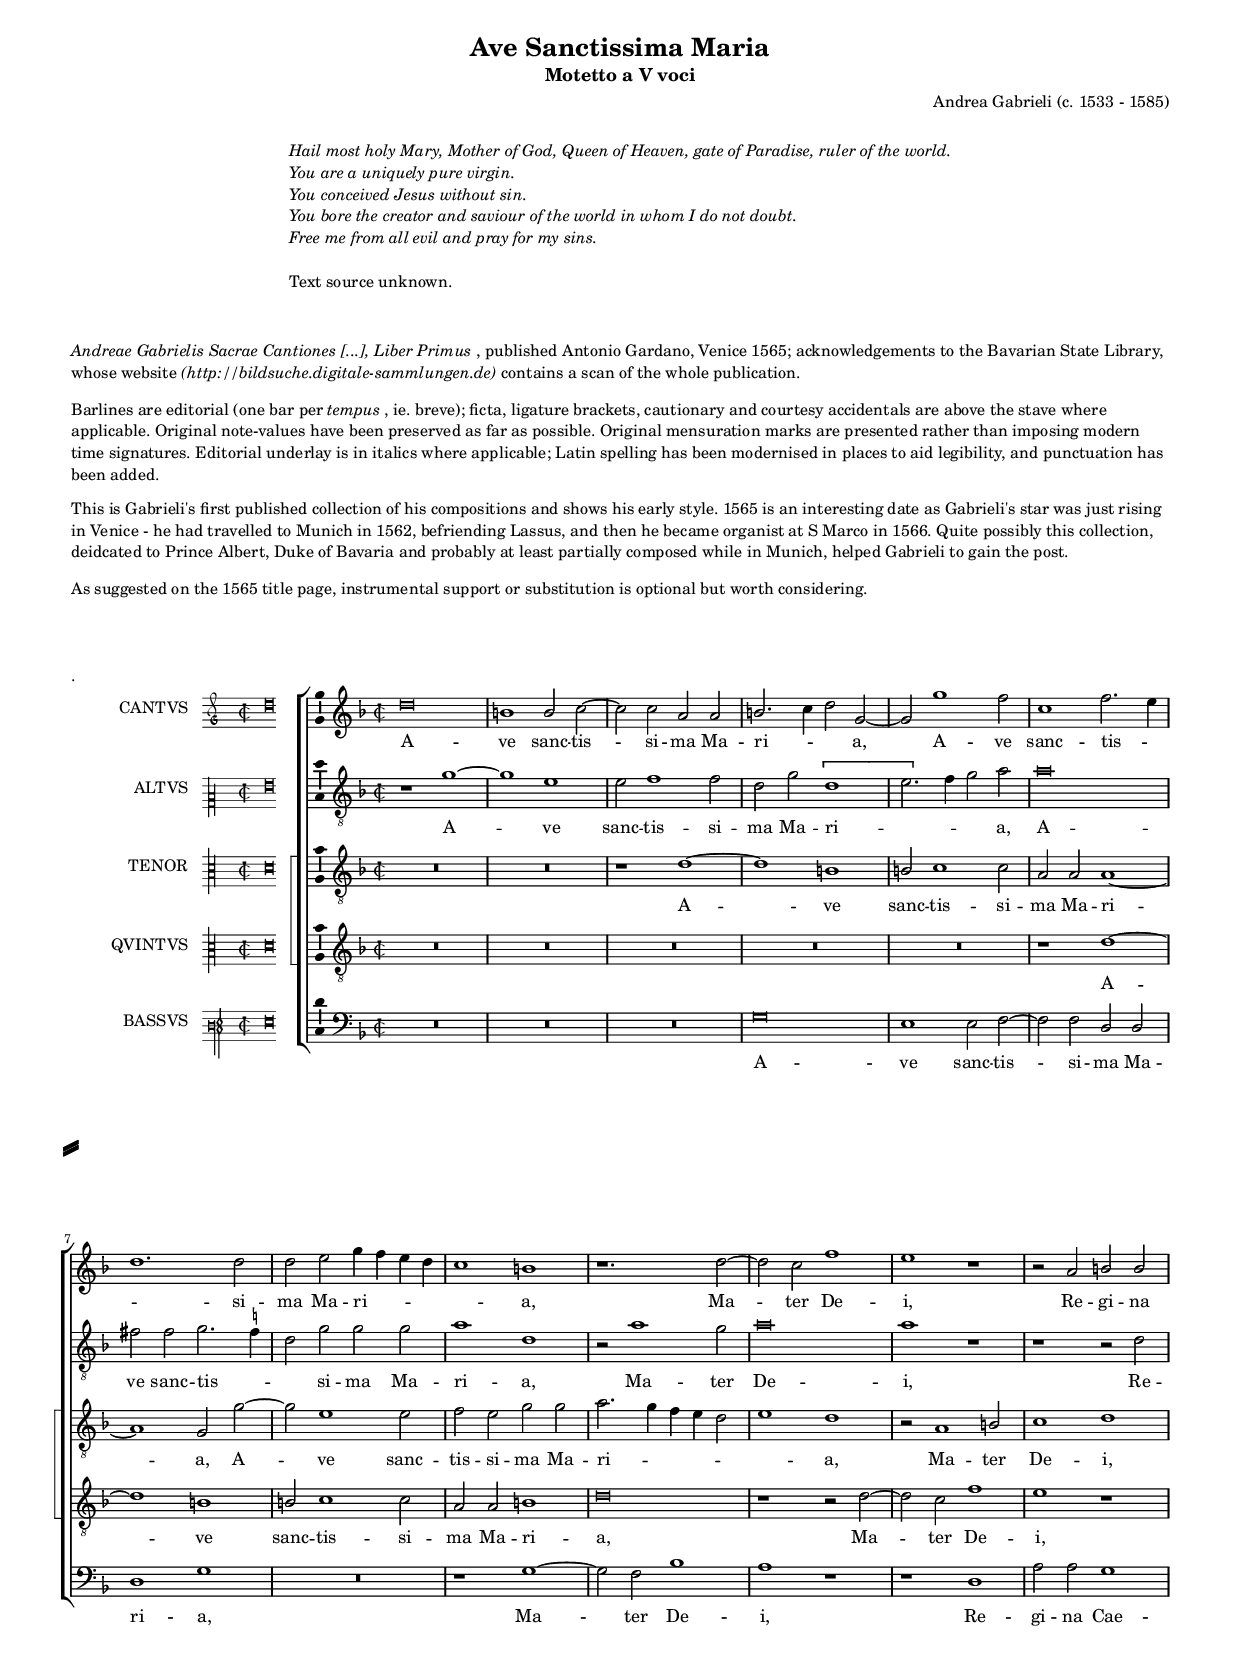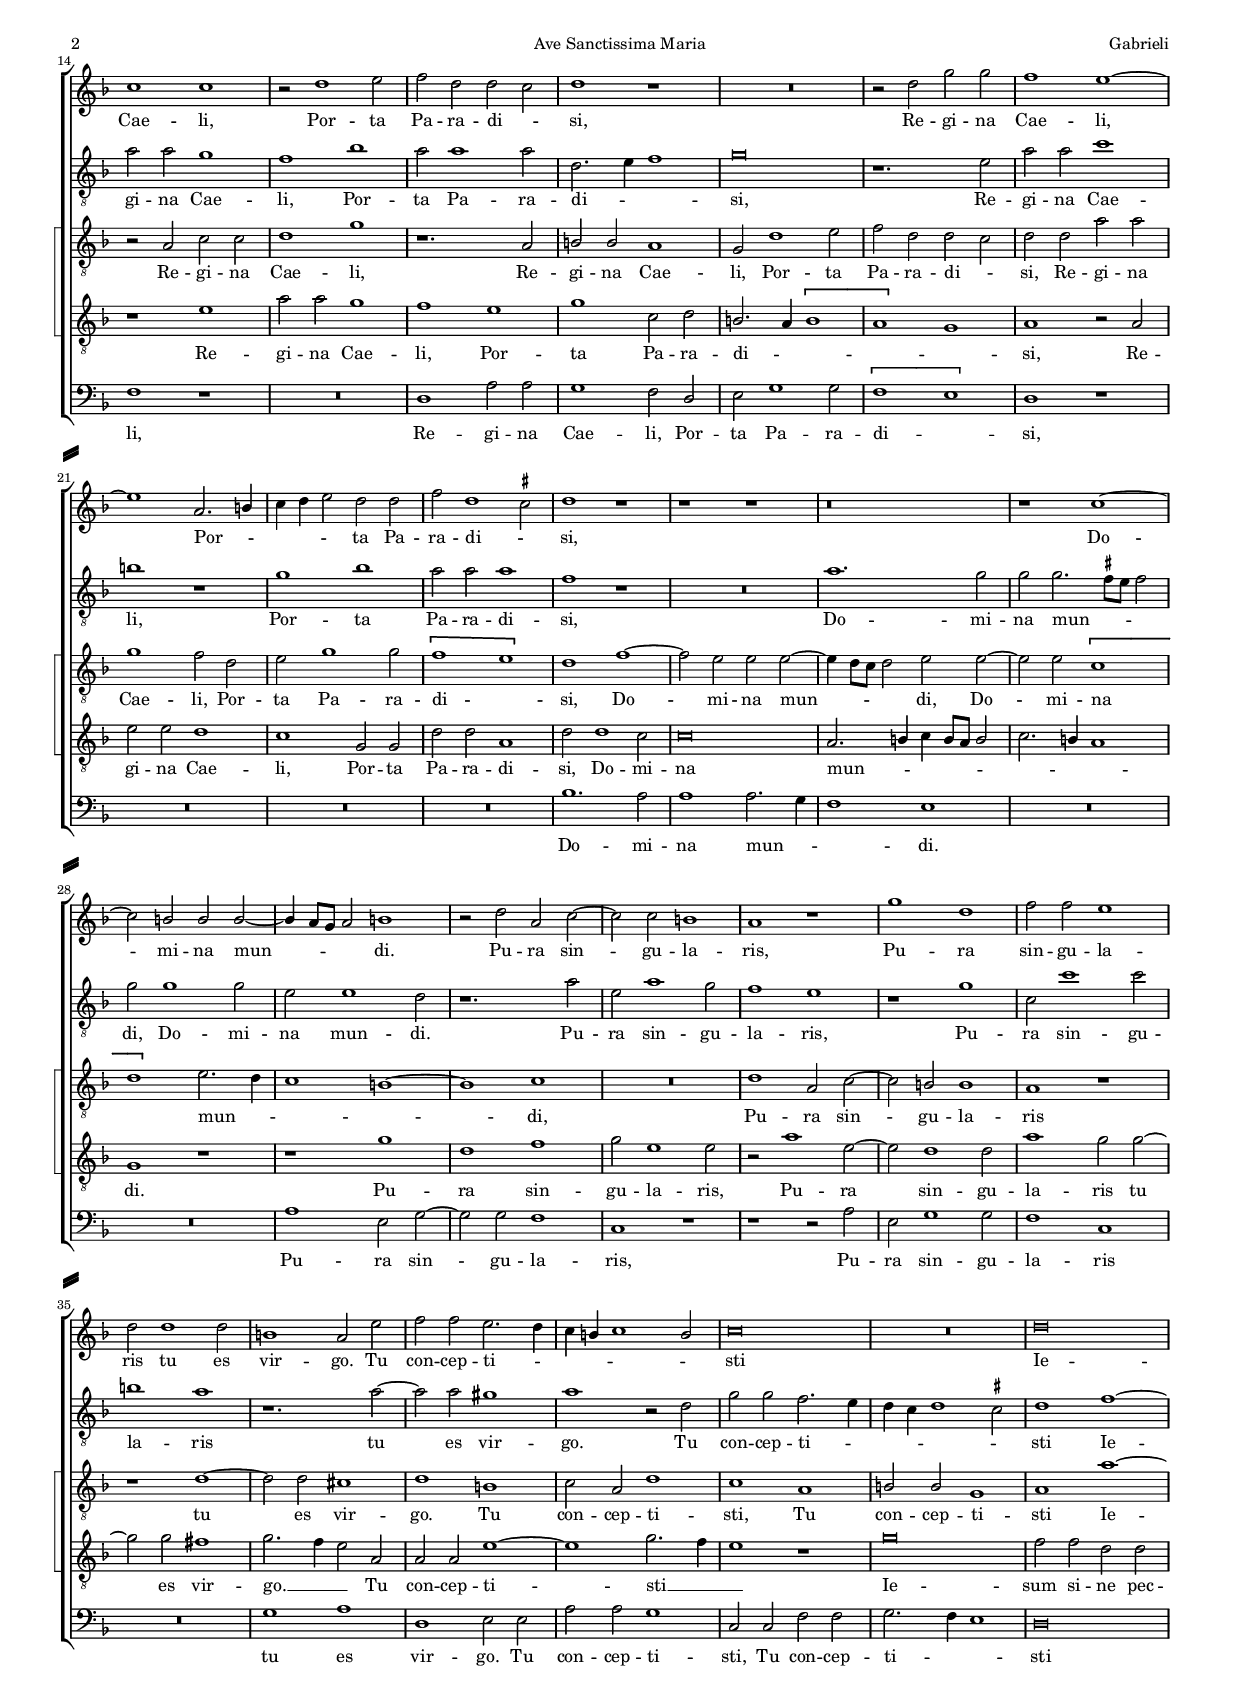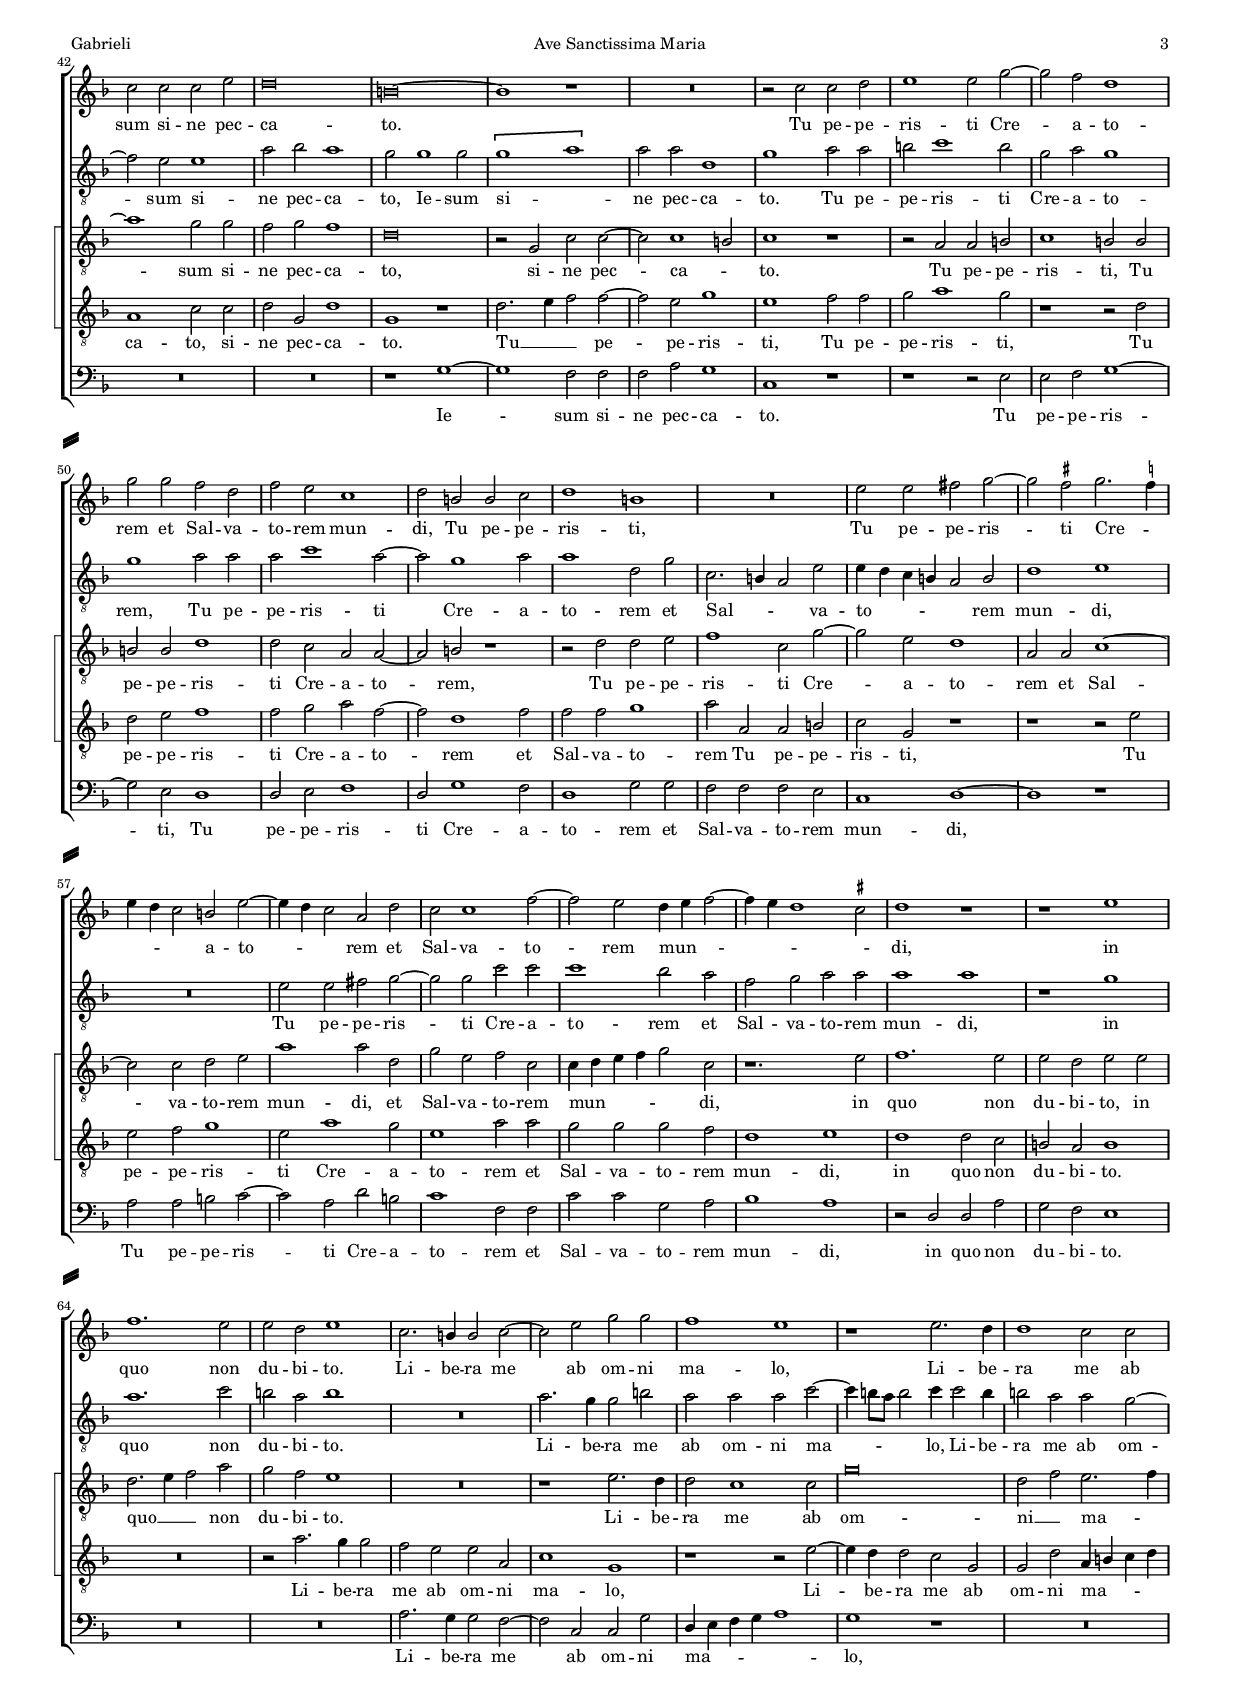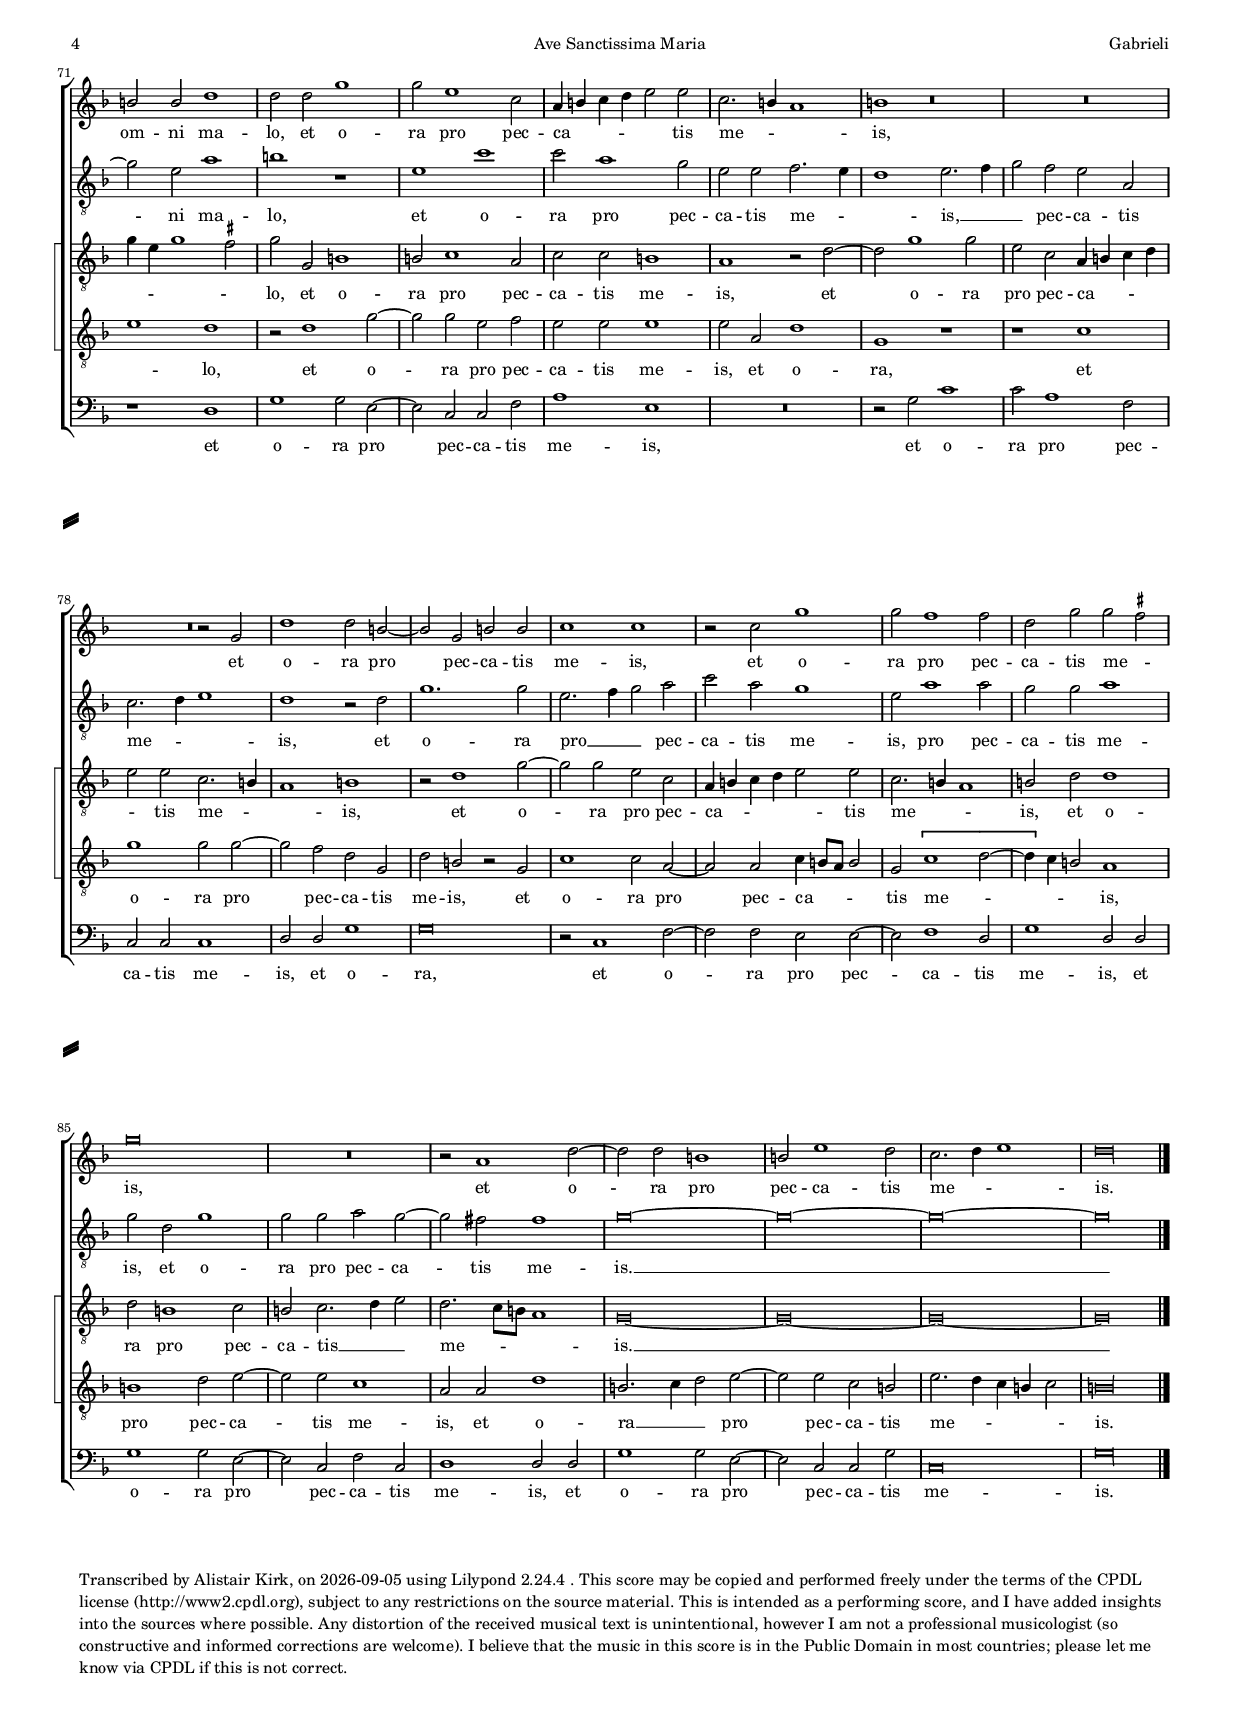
%
%  Alistair Kirk's Lilypond Template for Polyphonic Music - last revised 2018-09-03.
%
%
%  If you can't be bothered to learn how to use lilypond properly (fair enough) then you can still easily make many 
%  commonly-needed changes to this score - including transposition, clefs, music size, titles etc etc - using my 
%  easy online guide at https://guidallambert.github.io/MusicEditing/EasyLilypondCustomisation.html
%
%  Best edited using Frescobaldi!  Get it from frescobaldi.org - a highly recommended 
%  Lilypond editor.  (I also highly recommend VSCode with its Git integration for version controlling.)
%


%%%%%%%%%%%%%%%%%%
% 1 - Description of this score
%%%%%%%%%%%%%%%%%%

%%% 1A - paper layout
%

#(set-default-paper-size "a4")
#(set-global-staff-size 14)
\paper {
        left-margin   = 12\mm
        right-margin   = 12\mm
        top-margin    = 10\mm
        bottom-margin = 10\mm
}

%%% 1B - titles
%

\header {
	title = "Ave Sanctissima Maria"
	subtitle = "Motetto a V voci"
	% poet = ""
	% subsubtitle = "VIII Vocum"
	% arranger = ""
	composer = "Andrea Gabrieli (c. 1533 - 1585)"
	% opus=""
}

hcomposer = "Gabrieli"
htitle = "Ave Sanctissima Maria"

%%% 1C - Transposition of the whole score.
%
% This works relative to c.
%  Ie. To keep the original pitch leave this as 'c' (without quotes).
% To transpose the whole score up a tone set to 'd'.  For down a tone, set to 'bes,' (note the comma) etc
%  Everything is transposed, including key signatures etc (but prefatory staves are not affected).

TranspositionInterval = c



%%% 1D - clefs and stave labels
%

StaveAClef =  "treble"
StaveALabel =  "CANTVS"

StaveBClef =  "treble_8"
StaveBLabel =  "ALTVS"

StaveCClef =  "treble_8"
StaveCLabel =  "TENOR"

StaveDClef =  "treble_8"
StaveDLabel =  "QVINTVS"

StaveEClef =   "bass"
StaveELabel =   "BASSVS"

StaveFClef =  "treble_8"
StaveFLabel =   "Altus"

StaveGClef =   "treble_8"
StaveGLabel =   "Tenor"

StaveHClef =   "bass"
StaveHLabel =   "Bassus"

%%% 1E - key and time signature
%

gkeysig = {\key f \major}  %  Nb.  don't need to change this even if transposing - see above
global = {
	\time 2/1  %nb this might be overridden elsewhere (actually thinking of getting rid of it here...
	\gkeysig
        \override Score.MetronomeMark #'transparent = ##t
}

%%%1f  - What sound and tempo to use for the output MIDI file
%

% Tempo:
% Set the first number in the line below to set the playback speed.
% The number controls the length of the semibreve (which is the
% tactus of most 16th century polyphony written in tempus imperfectum)
% Suggest something in the range of 35 (very slow) to 65 (very fast).
% 45 is my default.

midiTactus = #(ly:make-moment 55 1)

% Playback sound:
% I think ocarina sounds a bit like a chamber organ on most General MIDI
% soundbanks, and annoys me the least of all the various terrible options,
% but suit yourself!
% "recorder" may also be useful on your computer??

MidiPlaybackSound = "ocarina"


%%%%%%%%%%%%%%%%%%
% 2 - Generic 'technical' settings (shouldn't usually need to change any of these unless personal preference suggests otherwise)
%%%%%%%%%%%%%%%%%%

\layout {
	\context {
		\Voice
			\remove "Note_heads_engraver"
			\consists "Completion_heads_engraver"
			\override NoteHead #'style = #'baroque

                         % These two go together!
                         \override Slur #'transparent = ##t
                         \override AccidentalSuggestion #'avoid-slur = #'inside  % Doesm't seem to help (in that ficta are shown way outside the stave when theres a slur) but does at least suppress all the error messages in the log file!


			\remove "Rest_engraver"
			\consists "Completion_rest_engraver"
                        \override Stem #'neutral-direction = #up

	}
	\context {
		\Staff
			\consists Ambitus_engraver
                        %% \override Stem #'thickness = #0.9
                        \RemoveEmptyStaves
	}
        \context {
                \StaffGroup
                        \consists "Separating_line_group_engraver"
	}
        \context {
                 \Score
                          \override BarNumber #'padding = #1.5
                          %\override BarNumber #'font-size = #1
                          %\override BarLine #'transparent = ##t	%% Uncomment for Mensurstriche (also change from ChoirStaff to Staffgroup and comment out completion_heads_engraver etc
                          %\override BarLine #'hair-thickness = #0.9   %% Example of how to manipulate barlines
        }
        \context {
                \Lyrics
                       %\override LyricText #'font-size = #1.2
                       %\override LyricText #'whiteout = ##t		% Might help with mensurstriche
                       %\override LyricExtender #'whiteout = ##t	% Might help with mensurstriche
                       %\override LyricHyphen #'whiteout = ##t		% Might help with mensurstriche
	}
}
\paper {
	ragged-last-bottom = ##f
  	ragged-bottom = ##f
	system-separator-markup = \slashSeparator
        evenHeaderMarkup=\markup  \fill-line { \fromproperty #'page:page-number-string \htitle \hcomposer }
	oddHeaderMarkup= \markup  \fill-line { \on-the-fly #not-first-page \hcomposer \on-the-fly #not-first-page \htitle \on-the-fly #not-first-page \fromproperty #'page:page-number-string }
         top-system-spacing #'basic-distance = #7    % Top stave is a bit too close to the page headers.
         % systems-per-page = 3  	% Lilypond rarely needs forcing like this...
         %  system-count = 13   	% ditto
         % page-count = 8    		% ditto
}




%%% The main musical content is in the two linked files below:



%%%%%%%%%%%%%%%%%%
% Some useful definitions for early music
%%%%%%%%%%%%%%%%%%

italicas=\override LyricText #'font-shape = #'italic
rectas=\override LyricText #'font-shape = #'upright
ss=\once \set suggestAccidentals = ##t
ficta = \once \set suggestAccidentals = ##t
date = #(strftime "%Y-%m-%d" (localtime (current-time)))
%m0 = \melismaEnd
%m1 = \melisma

%% Defining graphics for unusual mensural time signatures!
#(
  define ((double-time-signature2 glyph a) grob) (
       grob-interpret-markup grob (
          markup  (
            #:line ( #:musicglyph glyph #:number #:vcenter a )
          )
       )
  )
)
#(
  define ((double-time-signature3 glyph a b) grob) (
       grob-interpret-markup grob (
          markup  (
            #:line ( #:musicglyph glyph #:vcenter #:column (a b) )
          )
       )
  )
)
#(
  define ((custom-time-signature glyph) grob) (
       grob-interpret-markup grob (
          markup  (
            #:line ( #:musicglyph glyph)
          )
       )
  )
)


%%%%%%%%%%%%%%%%%%
% 3 - Score content: notes
%%%%%%%%%%%%%%%%%%

%\language "english"

StaveANotes = {

  % clef c1  % tweak / uncomment for debugging - this should override the clef in the score block

  \override Score.TimeSignature.stencil =
    #(custom-time-signature "timesig.mensural22")
  \time 2/1

  %\mark \markup \italic {"Prima Pars"}

  		d''\breve b'1 b'2 c''1 c''2 a'2 a'2 b'2. \melisma c''4 d''2 \melismaEnd g'1
		g''1 f''2   c''1  f''2. \melisma e''4  d''1. \melismaEnd d''2 d''2 e''2 g''4 \melisma f''4 e''4 d''4 c''1 \melismaEnd b'1
	r1.	d''1 c''2 f''1 e''1
	r1.	a'2 b'2 b'2 c''1 c''1

	r2	d''1 e''2 f''2 d''2 d''2 \melisma c''2 \melismaEnd d''1
	r1 R\breve r2
		d''2 g''2 g''2 f''1 e''\breve a'2. \melisma b'4 c''4 d''4 e''2 \melismaEnd d''2 d''2 f''2 d''1 \melisma \ficta cis''2 \melismaEnd d''1
	r\breve r\longa
		c''1. b'2 b'2 b'2. \melisma a'8 g'8 a'2 \melismaEnd b'1
	r2	d''2 a'2 c''1 c''2 b'1 a'1
	r1 	g''1 d''1 f''2 f''2 e''1 d''2 d''1 d''2 b'1 a'2
		e''2 f''2 f''2 e''2. \melisma d''4 c''4 b'4 c''1 b'2 \melismaEnd c''\breve
		R\breve
		d''\breve c''2 c''2 c''2 e''2 d''\breve b'\breve.
	r1 R\breve r2
		c''2 c''2 d''2 e''1 e''2 g''1 f''2 d''1 g''2 g''2 f''2 d''2 f''2 e''2 c''1 d''2 b'2 b'2 c''2 d''1 b'1
	R\breve
		e''2 e''2 fis''2 g''1 \ficta fis''2 g''2. \melisma \ficta f''4 e''4 d''4 c''2 \melismaEnd b'2 e''2. \melisma d''4 c''2 \melismaEnd a'2
		d''2 c''2 c''1 f''1 e''2 d''4 \melisma e''4 f''2. e''4 d''1 \ficta cis''2 \melismaEnd d''1
	r\breve
		e''1 f''1. e''2 e''2 d''2 e''1 c''2. b'4 b'2 c''1 e''2 g''2 g''2 f''1 e''1
	r1	e''2. d''4 d''1 c''2 c''2 b'2 b'2 d''1 d''2
		d''2 g''1 g''2 e''1 c''2 a'4 \melisma b'4 c''4 d''4 e''2 \melismaEnd e''2 c''2. \melisma b'4 a'1 \melismaEnd b'1
		R\longa r2
		g'2 d''1 d''2 b'1 g'2 b'2 b'2 c''1 c''1
	r2	c''2 g''1 g''2 f''1 f''2 d''2 g''2 g''2 \melisma \ficta fis''2 \melismaEnd g''\breve
	R\breve r2
		a'1 d''1 d''2 b'1 b'2 e''1 d''2 c''2. \melisma d''4 e''1 \melismaEnd d''\maxima*1/4

  %\override Score.TimeSignature.stencil =
  %   #(double-time-signature2 "timesig.mensural98" "3")
  % \time 3/2

  % \cadenzaOn

  %  b'\maxima*1/4
    \bar "|."
  %\cadenzaOff


}
StaveBNotes = {

  % clef c3  % tweak / uncomment for debugging - this should override the clef in the score block

   	r1	g'\breve e'1 e'2 f'1 f'2 d'2 g'2 \[ d'1 \melisma e'2. \] f'4 g'2 \melismaEnd a'2
		a'\breve fis'2 fis'2 g'2. \melisma \ficta f'4 d'2 \melismaEnd g'2 g'2 g'2 a'1 d'1
	r2	a'1 g'2 a'\breve a'1
	r1 r1 r2
		d'2 a'2 a'2 g'1 f'1
		\ficta bes'1 a'2 a'1 a'2 d'2. \melisma e'4 f'1 \melismaEnd g'\breve
	r1.	e'2 a'2 a'2 c''1 b'1
	r1	g'1 bes'1 a'2 a'2 a'1 f'1
	r1 R\breve
		a'1. g'2 g'2 g'2. \melisma \ficta fis'8 e'8 \ficta fis'2 \melismaEnd g'2
		g'1 g'2 e'2 e'1 d'2
	r1.	a'2 e'2 a'1 g'2 f'1 e'1
	r1	g'1 c'2 c''1 c''2 b'1 a'1
	r1.	a'1 a'2 gis'1 a'1
	r2	d'2 g'2 g'2 f'2. \melisma e'4 d'4 c'4 d'1 \ficta cis'2 \melismaEnd d'1 f'1. e'2
		e'1 a'2 \ficta bes'2 a'1 g'2 g'1 g'2
		\[ g'1 \melisma a'1 \melismaEnd \] a'2 a'2 d'1 g'1
		a'2 a'2 b'2 c''1 b'2 g'2 a'2 g'1 g'1
		a'2 a'2 a'2 c''1 a'1 g'1 a'2 a'1 d'2
		g'2 c'2. \melisma b4 a2 \melismaEnd e'2 e'4 \melisma d'4 c'4 b4 a2 \melismaEnd b2 d'1 e'1
	R\breve
		e'2 e'2 fis'2 g'1 g'2 c''2 c''2 c''1 bes'2
		a'2 f'2 g'2 a'2 a'2 a'1 a'1
	r1	g'1 a'1. c''2 b'2 a'2 b'1
	R\breve
		a'2. g'4 g'2 b'2 a'2 a'2 a'2 c''2. \melisma b'8 a'8 b'2 \melismaEnd c''4
		c''2 b'4 b'2 a'2 a'2 g'1 e'2 a'1 b'1
	r1	e'1 c''1 c''2 a'1 g'2 e'2 e'2 f'2. \melisma e'4 d'1 \melismaEnd e'2. \melisma f'4 g'2 \melismaEnd
		f'2 e'2 a2 c'2. \melisma d'4 e'1 \melismaEnd d'1
	r2	d'2 g'1. g'2 e'2. \melisma f'4 g'2 \melismaEnd a'2 c''2 a'2 g'1 e'2
		a'1 a'2 g'2 g'2 a'1 g'2
		d'2 g'1 g'2 g'2 a'2 g'1 fis'2 fis'1 g'\maxima
}
StaveCNotes = {

  % clef c4  % tweak / uncomment for debugging - this should override the clef in the score block

 	R\longa r1
		d'\breve b1 b2 c'1 c'2 a2 a2 a\breve g2
		g'1 e'1 e'2 f'2 e'2  g'2 g'2 a'2. \melisma g'4 f'4 e'4 d'2 e'1 \melismaEnd d'1
	r2	a1 b2 c'1 d'1
	r2	a2 c'2 c'2 d'1 g'1
	r1. 	a2 b2 b2 a1 g2
		d'1 e'2 f'2 d'2 d'2 \melisma c'2 \melismaEnd d'2
		d'2 a'2 a'2 g'1 f'2 d'2 e'2 g'1 g'2 \[ f'1 \melisma e'1 \melismaEnd \] d'1
		f'1. e'2 e'2 e'2. \melisma d'8 c'8 d'2 \melismaEnd e'2
		e'1 e'2 \[ c'1 \melisma d'1 \melismaEnd \] e'2. \melisma d'4 c'1 b\breve \melismaEnd c'1
	R\breve
		d'1 a2 c'1 b2 b1 a1
		r\breve
		d'1. d'2 cis'1 d'1 b1 c'2 a2 d'1 c'1
		a1 b2 b2 g1 a1
		a'\breve g'2 g'2 f'2 g'2 f'1 d'\breve
	r2	g2 c'2 c'1 c'1 \melisma b2 \melismaEnd c'1
	r1.	a2 a2 b2 c'1 b2
		b2 b2 b2 d'1 d'2 c'2 a2 a1 b2
	r1.	d'2 d'2 e'2 f'1 c'2 g'1 e'2 d'1 a2
		a2 c'1. c'2 d'2 e'2 a'1 a'2
		d'2 g'2 e'2 f'2 c'2 c'4 \melisma d'4 e'4 f'4 g'2 \melismaEnd c'2
	r1.	e'2 f'1. e'2 e'2 d'2 e'2
		e'2 d'2. \melisma e'4 f'2 \melismaEnd a'2 g'2 f'2 e'1
	R\breve r1
	e'2. d'4 d'2 c'1 c'2 g'\breve d'2 \melisma f'2 \melismaEnd e'2. \melisma f'4 g'4 e'4 g'1 \ficta fis'2 \melismaEnd g'2
		g2 b1 b2 c'1 a2 c'2 c'2 b1 a1
	r2	d'1 g'1 g'2 e'2 c'2 a4 \melisma b4 c'4 d'4 e'2 \melismaEnd e'2 c'2. \melisma b4 a1 \melismaEnd b1
	r2	d'1 g'1 g'2 e'2 c'2 a4 \melisma b4 c'4 d'4 e'2 \melismaEnd e'2 c'2. \melisma b4 a1 \melismaEnd b2
		d'2 d'1 d'2 b1 c'2 b2 c'2. \melisma d'4 e'2 \melismaEnd d'2. \melisma c'8 b8 a1 \melismaEnd g\maxima
}
StaveDNotes = {
  	R\longa R\longa R\breve r1
  	d'\breve b1 b2 c'1 c'2 a2 a2 b1 d'\breve
	r1 r2	d'1 c'2 f'1 e'1
	r\breve e'1 a'2 a'2 g'1 f'1 e'1 g'1 c'2 d'2 b2. \melisma a4 \[ b1 a1 \] g1 \melismaEnd a1
	r2	a2 e'2 e'2 d'1 c'1 g2 g2 d'2 d'2 a1 d'2
	d'1 c'2 c'\breve a2. \melisma b4 c'4 b8 a8 b2 c'2. b4 a1 \melismaEnd g1
	r\breve
		g'1 d'1 f'1 g'2 e'1 e'2
	r2	a'1 e'1 d'1 d'2 a'1 g'2
		g'1 g'2 fis'1 g'2. \melisma f'4 e'2 \melismaEnd
		a2 a2 a2 e'\breve g'2. \melisma f'4 e'1 \melismaEnd
	r1	g'\breve f'2 f'2 d'2 d'2 a1 c'2
		c'2 d'2 g2 d'1 g1
	r1	d'2. \melisma e'4 f'2 \melismaEnd f'1 e'2 g'1 e'1
		f'2 f'2 g'2 a'1 g'2
	r1 r2 	d'2 d'2 e'2 f'1 f'2 g'2 a'2 f'1 d'1
		f'2 f'2 f'2 g'1 a'2
		a2 a2 b2 c'2 g2
	r1 r1 r2
		e'2 e'2 f'2 g'1 e'2 a'1 g'2 e'1 a'2
		a'2 g'2 g'2 g'2 f'2 d'1 e'1
		d'1 d'2 c'2 b2 a2 b1
	R\breve r2
		a'2. g'4 g'2 f'2 e'2 e'2 a2 c'1 g1
	r1 r2	e'2. d'4 d'2 c'2 g2 g2 d'2 a4 \melisma b4 c'4 d'4 e'1 \melismaEnd d'1
	r2	d'1 g'1 g'2 e'2 f'2 e'2 e'2 e'1 e'2
		a2 d'1 g1
		r1 r1	c'1 g'1 g'2 g'1 f'2 d'2 g2 d'2 b2
	r2	g2 c'1 c'2 a1 a2 c'4 \melisma b8 a8 b2 \melismaEnd g2 \[ c'1 \melisma d'2. \] c'4 b2 \melismaEnd a1
		b1 d'2 e'1 e'2 c'1 a2
		a2 d'1 b2. \melisma c'4 d'2 \melismaEnd e'1 e'2 c'2 b2 e'2. \melisma d'4 c'4 b4 c'2 \melismaEnd b\maxima*1/4

}
StaveENotes = {

  % clef c4  % tweak / uncomment for debugging - this should override the clef in the score block

   	R\longa R\breve
		g\breve e1 e2 f1 f2 d2 d2 d1 g1
	R\breve r1
	g1. f2 \ficta bes1 a1
	r1 r1	d1 a2 a2 g1 f1
	r1 R\breve
		d1 a2 a2 g1 f2 d2 e2 g1 g2 \[ f1 \melisma e1 \melismaEnd \] d1
	r1 R\longa R\breve
		bes1. a2 a1 a2. \melisma g4 f1 \melismaEnd e1
	R\longa
		a1 e2 g1 g2 f1 c1
	r1 r1 r2
		a2 e2 g1 g2 f1 c1
	R\breve
		g1 a1 d1 e2 e2 a2 a2 g1 c2
		c2 f2 f2 g2. \melisma f4 e1 \melismaEnd d\breve
	R\longa r1
		g\breve f2 f2 f2 a2 g1 c1
	r1 r1 r2
		e2 e2 f2 g1. e2
		d1 d2 e2 f1 d2 g1 f2 d1 g2
		g2 f2 f2 f2 e2 c1 d\breve
	r1	a2 a2 b2 c'1 a2 d'2 b2 c'1 f2
		f2 c'2 c'2 g2 a2 bes1 a1
	r2	d2 d2 a2 g2 f2 e1
	R\longa
		a2. g4 g2 f1 c2 c2 g2 d4 \melisma e4 f4 g4 a1 \melismaEnd g1
	r1 R\breve r1
		d1 g1 g2 e1 c2 c2 f2 a1 e1
	R\breve r2
		g2 c'1 c'2 a1 f2 c2 c2 c1 d2 d2 g1 g\breve
	r2	c1 f1 f2 e2 e1 f1 d2 g1 d2
		d2 g1 g2 e1 c2 f2 c2 d1 d2
		d2 g1 g2 e1 c2 c2 g2 c\breve g\maxima*1/4

}
StaveFNotes = {  }
StaveGNotes = {  }
StaveHNotes = {  }

% Convenient overrides - comment and uncomment to add and remove staves for quick debugging / rendering purposes:
% StaveANotes = {  }
% StaveBNotes = {  }
% StaveCNotes = {  }
% StaveDNotes = {  }
% StaveENotes = {  }
% StaveFNotes = {  }
% StaveGNotes = {  }
% StaveHNotes = {  }

%%%%%%%%%%%%%%%%%%
% 4 - Score content: text / lyrics
%%%%%%%%%%%%%%%%%%

StaveALyrics = \lyricmode {
      A -- ve sanc -- tis -- si -- ma Ma -- ri -- a,
      A -- ve sanc -- tis -- si -- ma Ma -- ri -- a,
      Ma -- ter De -- i,
      Re -- gi -- na Cae -- li,
      Por -- ta Pa -- ra -- di -- si,
      Re -- gi -- na Cae -- li,
      Por -- ta Pa -- ra -- di -- si,
      Do -- mi -- na mun -- di.
      Pu -- ra sin -- gu -- la -- ris,
      Pu -- ra sin -- gu -- la -- ris tu es vir -- go.
      Tu con -- cep -- ti -- sti Ie -- sum si -- ne pec -- ca -- to.
      Tu pe -- pe -- ris -- ti Cre -- a -- to -- rem et Sal -- va -- to -- rem mun -- di,
      Tu pe -- pe -- ris -- ti,
      Tu pe -- pe -- ris -- ti Cre -- a -- to -- rem et Sal -- va -- to -- rem mun -- di,
      in quo non du -- bi -- to.
      Li -- be -- ra me ab om -- ni ma -- lo,
      Li -- be -- ra me ab om -- ni ma -- lo,
      et o -- ra pro pec -- ca -- tis me -- is,
      et o -- ra pro pec -- ca -- tis me -- is,
      et o -- ra pro pec -- ca -- tis me -- is,
      et o -- ra pro pec -- ca -- tis me -- is.
}
StaveBLyrics = \lyricmode {
      A -- ve sanc -- tis -- si -- ma Ma -- ri -- a,
      A -- ve sanc -- tis -- si -- ma Ma -- ri -- a,
      Ma -- ter De -- i,
      Re -- gi -- na Cae -- li,
      Por -- ta Pa -- ra -- di -- si,
      Re -- gi -- na Cae -- li,
      Por -- ta Pa -- ra -- di -- si,
      Do -- mi -- na mun -- di,
      Do -- mi -- na mun -- di.
      Pu -- ra sin -- gu -- la -- ris,
      Pu -- ra sin -- gu -- la -- ris tu es vir -- go.
      Tu con -- cep -- ti -- sti Ie -- sum si -- ne pec -- ca -- to,
      Ie -- sum si -- ne pec -- ca -- to.
      Tu pe -- pe -- ris -- ti Cre -- a -- to -- rem,
      Tu pe -- pe -- ris -- ti Cre -- a -- to -- rem et Sal -- va -- to -- rem mun -- di,
      Tu pe -- pe -- ris -- ti Cre -- a -- to -- rem et Sal -- va -- to -- rem mun -- di,
      in quo non du -- bi -- to.
      Li -- be -- ra me ab om -- ni ma -- lo,
      Li -- be -- ra me ab om -- ni ma -- lo,
      et o -- ra pro pec -- ca -- tis me -- is, __
      pec -- ca -- tis me -- is,
      et o -- ra pro __ pec -- ca -- tis me -- is,
      pro pec -- ca -- tis me -- is,
      et o -- ra pro pec -- ca -- tis me -- is. __
}
StaveCLyrics = \lyricmode {
    A -- ve sanc -- tis -- si -- ma Ma -- ri -- a,
    A -- ve sanc -- tis -- si -- ma Ma -- ri -- a,
    Ma -- ter De -- i,
    Re -- gi -- na Cae -- li,
    Re -- gi -- na Cae -- li,
    Por -- ta Pa -- ra -- di -- si,
    Re -- gi -- na Cae -- li,
    Por -- ta Pa -- ra -- di -- si,
    Do -- mi -- na mun -- di,
    Do -- mi -- na mun -- di,
    Pu -- ra sin -- gu -- la -- ris tu es vir -- go.
    Tu con -- cep -- ti -- sti,
    Tu con -- cep -- ti -- sti Ie -- sum si -- ne pec -- ca -- to,
    si -- ne pec -- ca -- to.
    Tu pe -- pe -- ris -- ti,
    Tu pe -- pe -- ris -- ti Cre -- a -- to -- rem,
    Tu pe -- pe -- ris -- ti Cre -- a -- to -- rem et Sal -- va -- to -- rem mun -- di,
    et Sal -- va -- to -- rem mun -- di,
    in quo non du -- bi -- to,
    in quo __ non du -- bi -- to.
    Li -- be -- ra me ab om -- ni __ ma -- lo,
    et o -- ra pro pec -- ca -- tis me -- is,
    et o -- ra pro pec -- ca -- tis me -- is,
    et o -- ra pro pec -- ca -- tis me -- is,
    et o -- ra pro pec -- ca -- tis __ me -- is. __
}
StaveDLyrics = \lyricmode {
    A -- ve sanc -- tis -- si -- ma Ma -- ri -- a,
    Ma -- ter De -- i,
    Re -- gi -- na Cae -- li,
    Por -- ta Pa -- ra -- di -- si,
    Re -- gi -- na Cae -- li,
    Por -- ta Pa -- ra -- di -- si,
    Do -- mi -- na mun -- di.
    Pu -- ra sin -- gu -- la -- ris,
    Pu -- ra sin -- gu -- la -- ris tu es vir -- go. __
    Tu con -- cep -- ti -- sti __ Ie -- sum si -- ne pec -- ca -- to,
    si -- ne pec -- ca -- to.
    Tu __ pe -- pe -- ris -- ti,
    Tu pe -- pe -- ris -- ti,
    Tu pe -- pe -- ris -- ti Cre -- a -- to -- rem et Sal -- va -- to -- rem
    Tu pe -- pe -- ris -- ti,
    Tu pe -- pe -- ris -- ti Cre -- a -- to -- rem et Sal -- va -- to -- rem mun -- di,
    in quo non du -- bi -- to.
    Li -- be -- ra me ab om -- ni ma -- lo,
    Li -- be -- ra me ab om -- ni ma -- lo,
    et o -- ra pro pec -- ca -- tis me -- is,
    et o -- ra,
    et o -- ra pro pec -- ca -- tis me -- is,
    et o -- ra pro pec -- ca -- tis me -- is,
    pro pec -- ca -- tis me -- is,
    et o -- ra __ pro pec -- ca -- tis me -- is.
}
StaveELyrics = \lyricmode {
      A -- ve sanc -- tis -- si -- ma Ma -- ri -- a,
      Ma -- ter De -- i,
      Re -- gi -- na Cae -- li,
      Re -- gi -- na Cae -- li,
      Por -- ta Pa -- ra -- di -- si,
      Do -- mi -- na mun -- di.
      Pu -- ra sin -- gu -- la -- ris,
      Pu -- ra sin -- gu -- la -- ris tu es vir -- go.
      Tu con -- cep -- ti -- sti,
      Tu con -- cep -- ti -- sti Ie -- sum si -- ne pec -- ca -- to.
      Tu pe -- pe -- ris -- ti,
      Tu pe -- pe -- ris -- ti Cre -- a -- to -- rem et Sal -- va -- to -- rem mun -- di,
      Tu pe -- pe -- ris -- ti Cre -- a -- to -- rem et Sal -- va -- to -- rem mun -- di,
      in quo non du -- bi -- to.
      Li -- be -- ra me ab om -- ni ma -- lo,
      et o -- ra pro pec -- ca -- tis me -- is,
      et o -- ra pro pec -- ca -- tis me -- is,
      et o -- ra,
      et o -- ra pro pec -- ca -- tis me -- is,
      et o -- ra pro pec -- ca -- tis me -- is,
      et o -- ra pro pec -- ca -- tis me -- is.
}
StaveFLyrics = \lyricmode {

      }
StaveGLyrics = \lyricmode { A }
StaveHLyrics = \lyricmode { A }

 % Tanslation and attribution of text
 \markup {
        \vspace #1
	\fill-line {
		\column {
      \vspace #1
			%\line { Prima Pars }
			\line { \italic { Hail most holy Mary, Mother of God, Queen of Heaven, gate of Paradise, ruler of the world. }}
			\line { \italic { You are a uniquely pure virgin. }}
			\line { \italic { You conceived Jesus without sin. }}
			\line { \italic { You bore the creator and saviour of the world in whom I do not doubt. }}
			\line { \italic { Free me from all evil and pray for my sins. }}

			\vspace #1
			\line { Text source unknown. }


		}
	}
}


%%%%%%%%%%%%%%%%%%
% 5 - Editorial content, including prefatory stave / incipit settings and notes
%%%%%%%%%%%%%%%%%%

 %  Should very rarely need to be touched once a given piece has been typeset

% 5a Editorial method and comments
\markup {
    \vspace #3
    \column {
          %\wordwrap  { \italic { Music source and editorial comments go here.} }

          \wordwrap  {
              \italic {Andreae Gabrielis Sacrae Cantiones [...], Liber Primus}
              , published Antonio Gardano, Venice 1565;
              acknowledgements to the Bavarian State Library,
              whose website \italic{(http://bildsuche.digitale-sammlungen.de)} contains a scan of the whole publication.
          }
          \vspace #1
          \wordwrap  {
              Barlines are editorial (one bar per \italic {tempus}, ie. breve);
              ficta, ligature brackets, cautionary and courtesy accidentals are above the stave where applicable.
              Original note-values have been preserved as far as possible.
              Original mensuration marks are presented rather than imposing modern time signatures.
              Editorial underlay is in italics where applicable;
              Latin spelling has been modernised in places to aid legibility, and punctuation has been
              added.
          }
          \vspace #1
          \wordwrap {
              This is Gabrieli's first published collection of his compositions
              and shows his early style.  1565 is an interesting date as Gabrieli's
              star was just rising in Venice - he had travelled to Munich in 1562,
              befriending Lassus, and then he became organist at S Marco in 1566.
              Quite possibly this collection,  deidcated to Prince Albert, Duke of Bavaria
              and probably at least partially composed while in Munich,
              helped Gabrieli to gain the post.
          }
          \vspace #1
          \wordwrap {
              As suggested on the 1565 title page, instrumental support or substitution
              is optional but worth considering.
	  }
	  \vspace #3
	  .
    }
}

%% 5b - Plainsong incipit - obviously, comment out as required.
%\score   {
%    \transpose c \TranspositionInterval <<
%          \new Staff \with { \remove "Time_signature_engraver" \remove "Ambitus_engraver" } {
%                \set Staff.instrumentName = "Intonation"
%                \clef "treble_8"  \global  \cadenzaOn              <<  {
%                          \override Voice.Slur #'tran%sparent = ##f
%                          f4 s8 f4 s8 f4( g4) s8 g4.
%                      }\addlyrics {  In -- ci -- pit here. }
%               >>
%          }
%     >>
%    \layout {\context { \Voice \remove "Stem_engraver" } }
%}


% 5c - Prefatory staves
\layout {   % Need to modify a couple of settings in the main score layout as well
             indent=4\cm
              \context { \Staff
                         \override InstrumentName #'padding = 2
                         \override InstrumentName #'self-alignment-X = #RIGHT
              }
}
PrefatorySettings = {
  		%\override NoteHead   #'style = #'neomensural      % ie. can set to either Mensural or Neomensural
		%\override Rest #'style = #'neomensural
		%\override Staff.TimeSignature #'style = #'neomensural
                \override Flag #'style = #'mensural
                \autoBeamOff
                 \override Staff.InstrumentName #'Y-extent = #'(-4 . 4)
                 \override Staff.InstrumentName #'self-alignment-X = #RIGHT
                \override Staff.InstrumentName #'padding = 2
                % Uncomment these if you want eg. double b flat in key sig using c2 or f3 clef etc
                % May also have to tweak the numbers (4 vs 5 etc)
                \override Staff.KeySignature.flat-positions = #'((-4 . 4))
                \override Staff.KeySignature.sharp-positions = #'((-4 . 4))
                \cadenzaOn
                \key c \major
		\time 2/2
                \huge
}
PrefatoryLayout = \layout {   % Set the layout inside the incipit
		\context {\Voice
			\remove Ligature_bracket_engraver
			\consists Mensural_ligature_engraver

		}
                \context { \Staff \remove Ambitus_engraver}
		line-width=5
                indent =  0
                ragged-right = ##f
		ragged-last = ##f
                system-count = #1
}
PrefStaveA = \markup {
	\score {
                \new MensuralVoice {
                    \set Staff.instrumentName=\StaveALabel
                    \PrefatorySettings
                    \clef "petrucci-g2"
                    d''\breve
                     \bar"" \skip1
		}  \layout {\PrefatoryLayout}
	}
}
PrefStaveB = \markup {
	\score {
                \new MensuralVoice {
                    \set Staff.instrumentName=\StaveBLabel
                    \PrefatorySettings
                    \clef "petrucci-c2"
                    g'\breve
                     \bar"" \skip1
		}  \layout {\PrefatoryLayout}
	}
}
PrefStaveC = \markup {
	\score {
                \new MensuralVoice {
                    \set Staff.instrumentName=\StaveCLabel
                    \PrefatorySettings
                    \clef "petrucci-c3"
                    d'\breve
                     \bar"" \skip1
		}  \layout {\PrefatoryLayout}
	}
}
PrefStaveD = \markup {
	\score {
                \new MensuralVoice {
                    \set Staff.instrumentName=\StaveDLabel
                    \PrefatorySettings
                    \clef "petrucci-c3"
                    d'\breve
                     \bar"" \skip1
		}  \layout {\PrefatoryLayout}
	}
}
PrefStaveE = \markup {
	\score {
          \new MensuralVoice {
                    \set Staff.instrumentName=\StaveELabel
                    \PrefatorySettings
                    \clef "petrucci-f3"
                    g\breve
                     \bar"" \skip1
		}  \layout {\PrefatoryLayout}
	}
}
PrefStaveF = \markup {
	\score {
                \new MensuralVoice {
                    \set Staff.instrumentName=\StaveFLabel
                    \PrefatorySettings
                    \clef "petrucci-f4"
                    g2
                     \bar"" \skip1
		}  \layout {\PrefatoryLayout}
	}
}
PrefStaveG = \markup {
	\score {
                \new MensuralVoice {
                    \set Staff.instrumentName=\StaveGLabel
                    \PrefatorySettings
                    \clef "petrucci-f4"
                    g2
                     \bar"" \skip1
		}  \layout {\PrefatoryLayout}
	}
}
PrefStaveH = \markup {
	\score {
                \new MensuralVoice {
                    \set Staff.instrumentName=\StaveHLabel
                    \PrefatorySettings
                    \clef "petrucci-f4"
                    f2
                     \bar"" \skip1
		}  \layout {\PrefatoryLayout}
	}
}





\version "2.18"


\include "Global_Score_block.ly"


\version "2.18"